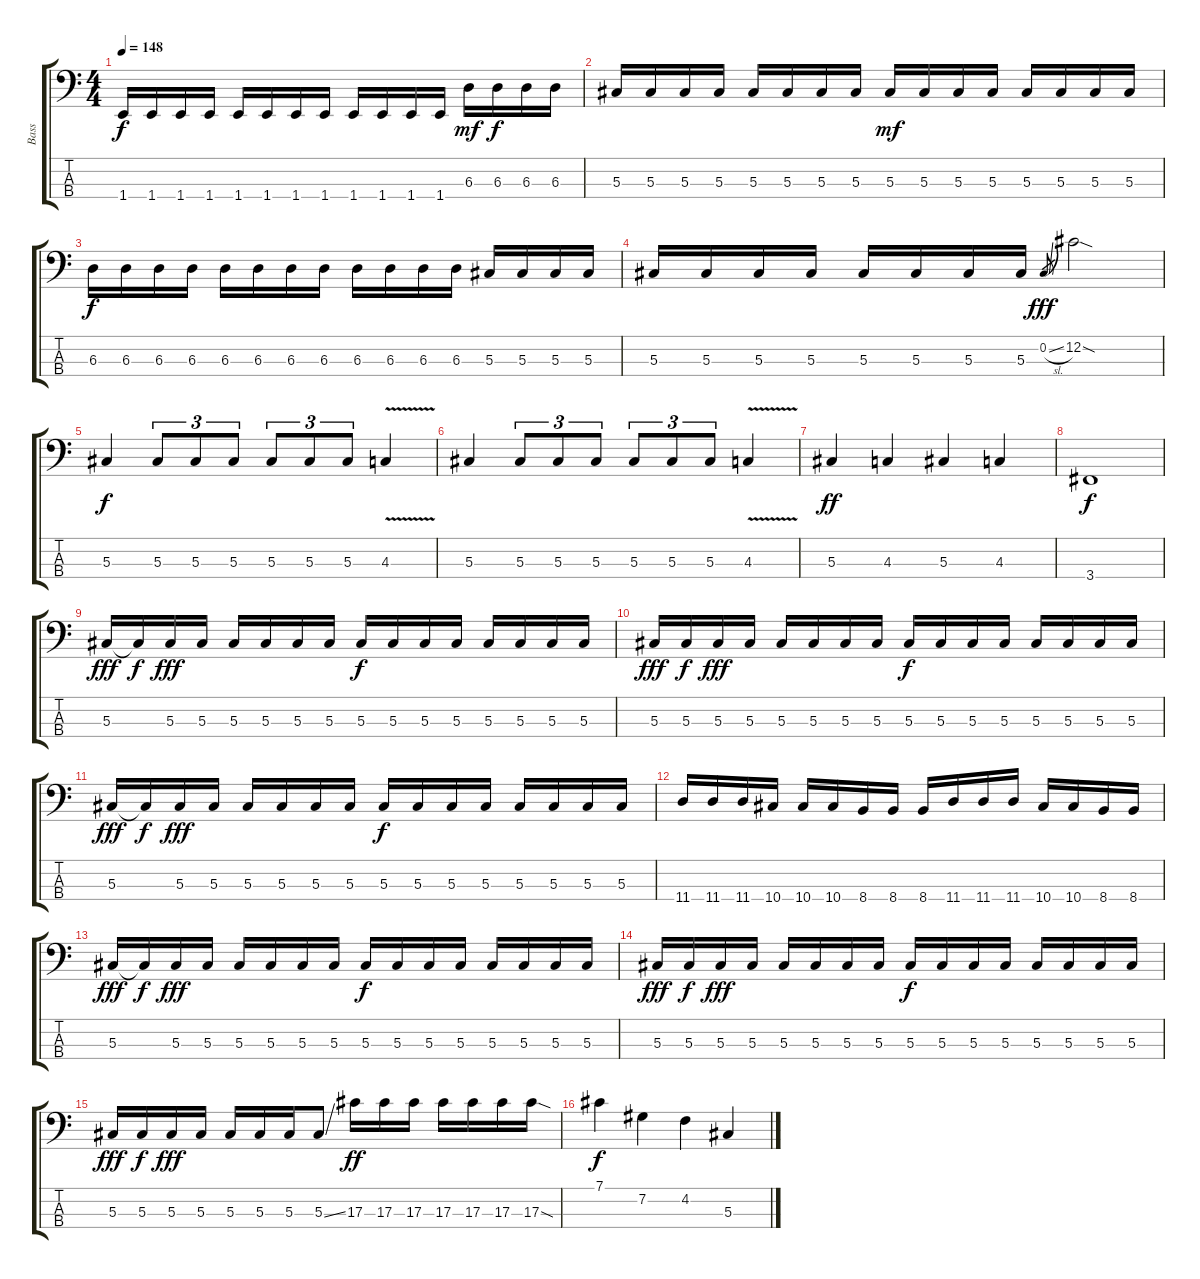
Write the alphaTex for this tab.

\track ("Bass" "Bass") {instrument electricbassfinger}
\staff {score tabs}
\tuning (Gb2 Db2 Ab1 Eb1) {hide}
\ts (4 4)
\tempo 148
\clef f4
\ks c
1.4.16{dy f} 1.4.16 1.4.16 1.4.16 1.4.16 1.4.16 1.4.16 1.4.16 1.4.16 1.4.16 1.4.16 1.4.16 6.3.16{dy mf} 6.3.16{dy f} 6.3.16 6.3.16 |
5.3.16 5.3.16 5.3.16 5.3.16 5.3.16 5.3.16 5.3.16 5.3.16 5.3.16{dy mf} 5.3.16 5.3.16 5.3.16 5.3.16 5.3.16 5.3.16 5.3.16 |
6.3.16{dy f} 6.3.16 6.3.16 6.3.16 6.3.16 6.3.16 6.3.16 6.3.16 6.3.16 6.3.16 6.3.16 6.3.16 5.3.16 5.3.16 5.3.16 5.3.16 |
5.3.16 5.3.16 5.3.16 5.3.16 5.3.16 5.3.16 5.3.16 5.3.16 0.2{sl}.8{gr dy fff} 12.2{sod}.2 |
5.3.4{dy f} 5.3.8{tu (3 2)} 5.3.8{tu (3 2)} 5.3.8{tu (3 2)} 5.3.8{tu (3 2)} 5.3.8{tu (3 2)} 5.3.8{tu (3 2)} 4.3{v}.4 |
5.3.4 5.3.8{tu (3 2)} 5.3.8{tu (3 2)} 5.3.8{tu (3 2)} 5.3.8{tu (3 2)} 5.3.8{tu (3 2)} 5.3.8{tu (3 2)} 4.3{v}.4 |
5.3.4{dy ff} 4.3.4 5.3.4 4.3.4 |
3.4.1{dy f} |
5.3.16{dy fff} 5.3{t}.16{dy f} 5.3.16{dy fff} 5.3.16 5.3.16 5.3.16 5.3.16 5.3.16 5.3.16{dy f} 5.3.16 5.3.16 5.3.16 5.3.16 5.3.16 5.3.16 5.3.16 |
5.3.16{dy fff} 5.3.16{dy f} 5.3.16{dy fff} 5.3.16 5.3.16 5.3.16 5.3.16 5.3.16 5.3.16{dy f} 5.3.16 5.3.16 5.3.16 5.3.16 5.3.16 5.3.16 5.3.16 |
5.3.16{dy fff} 5.3{t}.16{dy f} 5.3.16{dy fff} 5.3.16 5.3.16 5.3.16 5.3.16 5.3.16 5.3.16{dy f} 5.3.16 5.3.16 5.3.16 5.3.16 5.3.16 5.3.16 5.3.16 |
11.4.16 11.4.16 11.4.16 10.4.16 10.4.16 10.4.16 8.4.16 8.4.16 8.4.16 11.4.16 11.4.16 11.4.16 10.4.16 10.4.16 8.4.16 8.4.16 |
5.3.16{dy fff} 5.3{t}.16{dy f} 5.3.16{dy fff} 5.3.16 5.3.16 5.3.16 5.3.16 5.3.16 5.3.16{dy f} 5.3.16 5.3.16 5.3.16 5.3.16 5.3.16 5.3.16 5.3.16 |
5.3.16{dy fff} 5.3.16{dy f} 5.3.16{dy fff} 5.3.16 5.3.16 5.3.16 5.3.16 5.3.16 5.3.16{dy f} 5.3.16 5.3.16 5.3.16 5.3.16 5.3.16 5.3.16 5.3.16 |
5.3.16{dy fff} 5.3.16{dy f} 5.3.16{dy fff} 5.3.16 5.3.16 5.3.16 5.3.16 5.3{ss}.8 17.3.16{dy ff} 17.3.16 17.3.16 17.3.16 17.3.16 17.3.16 17.3{sod}.16 |
7.1.4{dy f} 7.2.4 4.2.4 5.3.4
